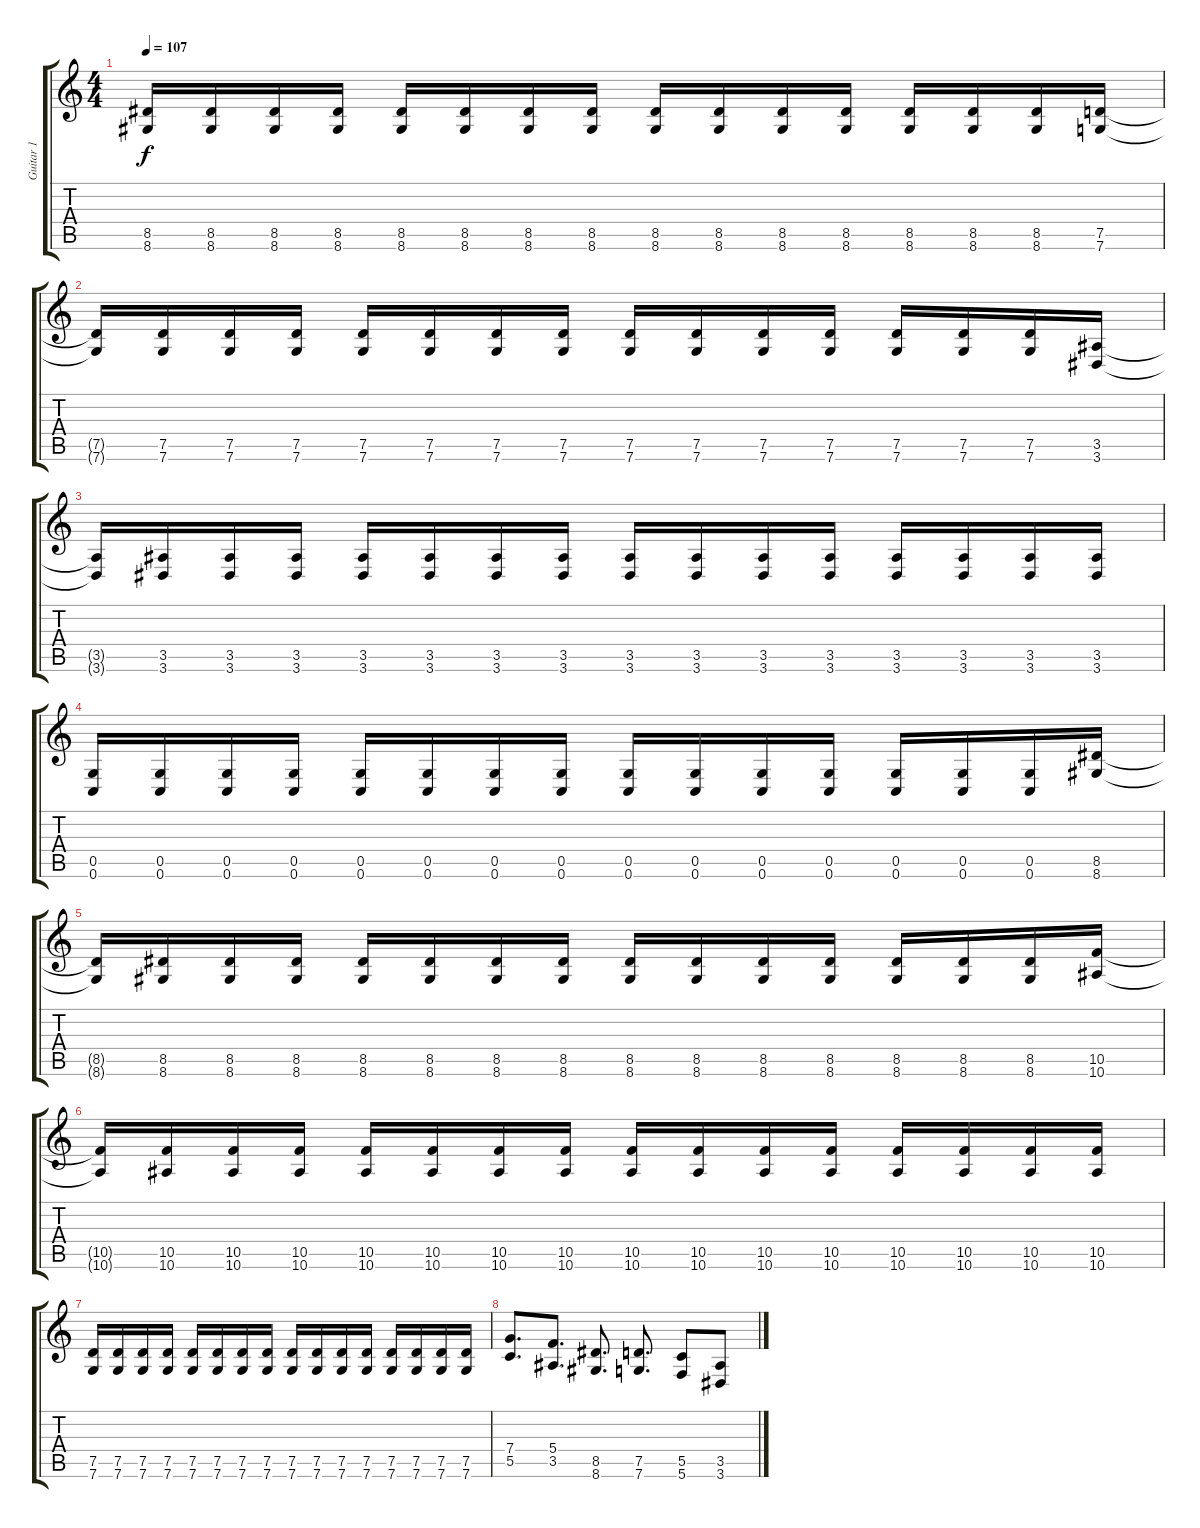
\track ("Guitar 1" "Guitar 1") {instrument distortionguitar}
\staff {score tabs}
\tuning (D4 A3 F3 C3 G2 C2) {hide}
\ts (4 4)
\tempo 107
\clef g2
\ks c
(8.5 8.6).16{dy f} (8.5 8.6).16 (8.5 8.6).16 (8.5 8.6).16 (8.5 8.6).16 (8.5 8.6).16 (8.5 8.6).16 (8.5 8.6).16 (8.5 8.6).16 (8.5 8.6).16 (8.5 8.6).16 (8.5 8.6).16 (8.5 8.6).16 (8.5 8.6).16 (8.5 8.6).16 (7.5 7.6).16 |
(7.5{t} 7.6{t}).16 (7.5 7.6).16 (7.5 7.6).16 (7.5 7.6).16 (7.5 7.6).16 (7.5 7.6).16 (7.5 7.6).16 (7.5 7.6).16 (7.5 7.6).16 (7.5 7.6).16 (7.5 7.6).16 (7.5 7.6).16 (7.5 7.6).16 (7.5 7.6).16 (7.5 7.6).16 (3.5 3.6).16 |
(3.5{t} 3.6{t}).16 (3.5 3.6).16 (3.5 3.6).16 (3.5 3.6).16 (3.5 3.6).16 (3.5 3.6).16 (3.5 3.6).16 (3.5 3.6).16 (3.5 3.6).16 (3.5 3.6).16 (3.5 3.6).16 (3.5 3.6).16 (3.5 3.6).16 (3.5 3.6).16 (3.5 3.6).16 (3.5 3.6).16 |
(0.5 0.6).16 (0.5 0.6).16 (0.5 0.6).16 (0.5 0.6).16 (0.5 0.6).16 (0.5 0.6).16 (0.5 0.6).16 (0.5 0.6).16 (0.5 0.6).16 (0.5 0.6).16 (0.5 0.6).16 (0.5 0.6).16 (0.5 0.6).16 (0.5 0.6).16 (0.5 0.6).16 (8.5 8.6).16 |
(8.5{t} 8.6{t}).16 (8.5 8.6).16 (8.5 8.6).16 (8.5 8.6).16 (8.5 8.6).16 (8.5 8.6).16 (8.5 8.6).16 (8.5 8.6).16 (8.5 8.6).16 (8.5 8.6).16 (8.5 8.6).16 (8.5 8.6).16 (8.5 8.6).16 (8.5 8.6).16 (8.5 8.6).16 (10.5 10.6).16 |
(10.5{t} 10.6{t}).16 (10.5 10.6).16 (10.5 10.6).16 (10.5 10.6).16 (10.5 10.6).16 (10.5 10.6).16 (10.5 10.6).16 (10.5 10.6).16 (10.5 10.6).16 (10.5 10.6).16 (10.5 10.6).16 (10.5 10.6).16 (10.5 10.6).16 (10.5 10.6).16 (10.5 10.6).16 (10.5 10.6).16 |
(7.5 7.6).16 (7.5 7.6).16 (7.5 7.6).16 (7.5 7.6).16 (7.5 7.6).16 (7.5 7.6).16 (7.5 7.6).16 (7.5 7.6).16 (7.5 7.6).16 (7.5 7.6).16 (7.5 7.6).16 (7.5 7.6).16 (7.5 7.6).16 (7.5 7.6).16 (7.5 7.6).16 (7.5 7.6).16 |
(7.4 5.5).8{d} (5.4 3.5).8{d} (8.5 8.6).8{d} (7.5 7.6).8{d} (5.5 5.6).8 (3.5 3.6).8
